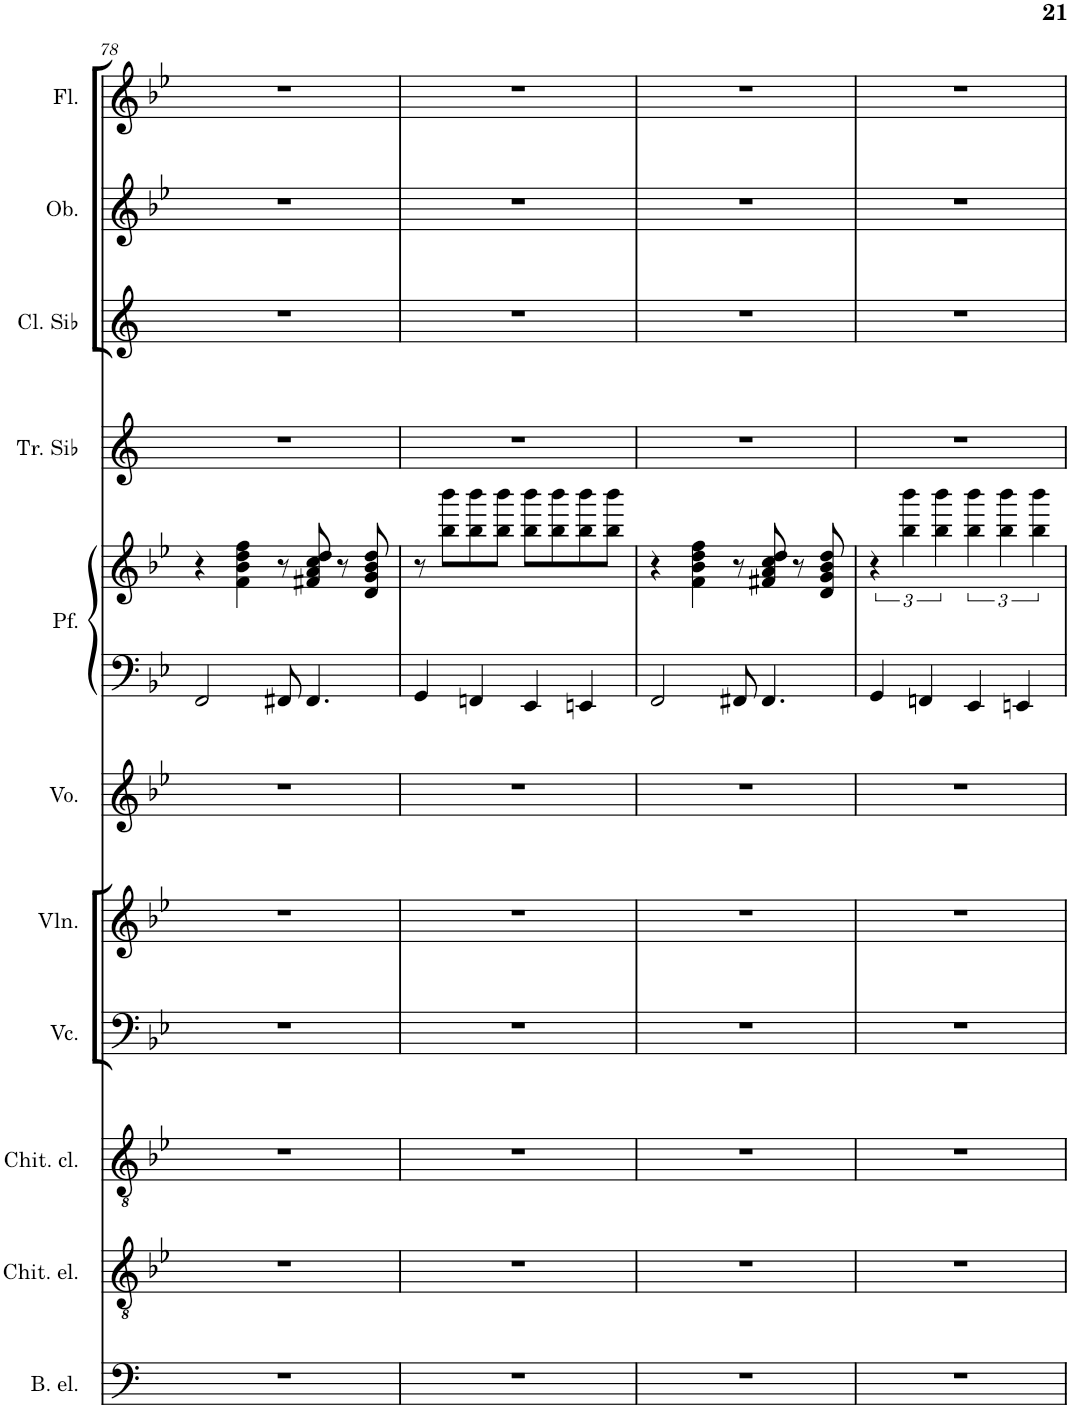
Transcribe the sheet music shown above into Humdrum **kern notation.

**kern	**kern	**kern	**kern	**kern	**kern	**kern	**kern	**kern	**kern	**kern	**kern
*part11	*part10	*part9	*part8	*part7	*part6	*part5	*part5	*part4	*part3	*part2	*part1
*staff12	*staff11	*staff10	*staff9	*staff8	*staff7	*staff6	*staff5	*staff4	*staff3	*staff2	*staff1
*I"Basso elettrico 6-corde	*I"Chitarra elettrica	*I"Chitarra classica	*I"Violoncello	*I"Violino	*I"Voce	*I"Piano	*	*I"Tromba in Sib	*I"Clarinetto in Sib	*I"Oboe	*I"Flauto
*I'B. el.	*I'Chit. el.	*I'Chit. cl.	*I'Vc.	*I'Vln.	*I'Vo.	*	*	*I'Tr. Sib	*I'Cl. Sib	*I'Ob.	*I'Fl.
!!LO:PB:g=z
*clefF4	*clefGv2	*clefGv2	*clefF4	*clefG2	*clefG2	*clefF4	*clefG2	*clefG2	*clefG2	*clefG2	*clefG2
*Trd7c12	*	*	*	*	*	*	*	*Trd1c2	*Trd1c2	*	*
*k[]	*k[b-e-]	*k[b-e-]	*k[b-e-]	*k[b-e-]	*k[b-e-]	*k[b-e-]	*k[b-e-]	*k[]	*k[]	*k[b-e-]	*k[b-e-]
*M4/4	*M4/4	*M4/4	*M4/4	*M4/4	*M4/4	*M4/4	*M4/4	*M4/4	*M4/4	*M4/4	*M4/4
=78	=78	=78	=78	=78	=78	=78	=78	=78	=78	=78	=78
1r	1r	1r	1r	1r	1r	2FF/	4r	1r	1r	1r	1r
.	.	.	.	.	.	.	4f\ 4b-\ 4dd\ 4ff\	.	.	.	.
.	.	.	.	.	.	8FF#X/	8r	.	.	.	.
.	.	.	.	.	.	4.FF#/	8f#X/ 8a/ 8cc/ 8dd/	.	.	.	.
.	.	.	.	.	.	.	8r	.	.	.	.
.	.	.	.	.	.	.	8d/ 8g/ 8b-/ 8dd/	.	.	.	.
=79	=79	=79	=79	=79	=79	=79	=79	=79	=79	=79	=79
1r	1r	1r	1r	1r	1r	4GG/	8r	1r	1r	1r	1r
.	.	.	.	.	.	.	8bb-\ 8bbb-\L	.	.	.	.
.	.	.	.	.	.	4FFn/	8bb-\ 8bbb-\	.	.	.	.
.	.	.	.	.	.	.	8bb-\ 8bbb-\J	.	.	.	.
.	.	.	.	.	.	4EE-/	8bb-\ 8bbb-\L	.	.	.	.
.	.	.	.	.	.	.	8bb-\ 8bbb-\	.	.	.	.
.	.	.	.	.	.	4EEn/	8bb-\ 8bbb-\	.	.	.	.
.	.	.	.	.	.	.	8bb-\ 8bbb-\J	.	.	.	.
=80	=80	=80	=80	=80	=80	=80	=80	=80	=80	=80	=80
1r	1r	1r	1r	1r	1r	2FF/	4r	1r	1r	1r	1r
.	.	.	.	.	.	.	4f\ 4b-\ 4dd\ 4ff\	.	.	.	.
.	.	.	.	.	.	8FF#X/	8r	.	.	.	.
.	.	.	.	.	.	4.FF#/	8f#X/ 8a/ 8cc/ 8dd/	.	.	.	.
.	.	.	.	.	.	.	8r	.	.	.	.
.	.	.	.	.	.	.	8d/ 8g/ 8b-/ 8dd/	.	.	.	.
=81	=81	=81	=81	=81	=81	=81	=81	=81	=81	=81	=81
1r	1r	1r	1r	1r	1r	4GG/	6r	1r	1r	1r	1r
.	.	.	.	.	.	.	6bb-\ 6bbb-\	.	.	.	.
.	.	.	.	.	.	4FFn/	.	.	.	.	.
.	.	.	.	.	.	.	6bb-\ 6bbb-\	.	.	.	.
.	.	.	.	.	.	4EE-/	6bb-\ 6bbb-\	.	.	.	.
.	.	.	.	.	.	.	6bb-\ 6bbb-\	.	.	.	.
.	.	.	.	.	.	4EEn/	.	.	.	.	.
.	.	.	.	.	.	.	6bb-\ 6bbb-\	.	.	.	.
=	=	=	=	=	=	=	=	=	=	=	=
*-	*-	*-	*-	*-	*-	*-	*-	*-	*-	*-	*-
